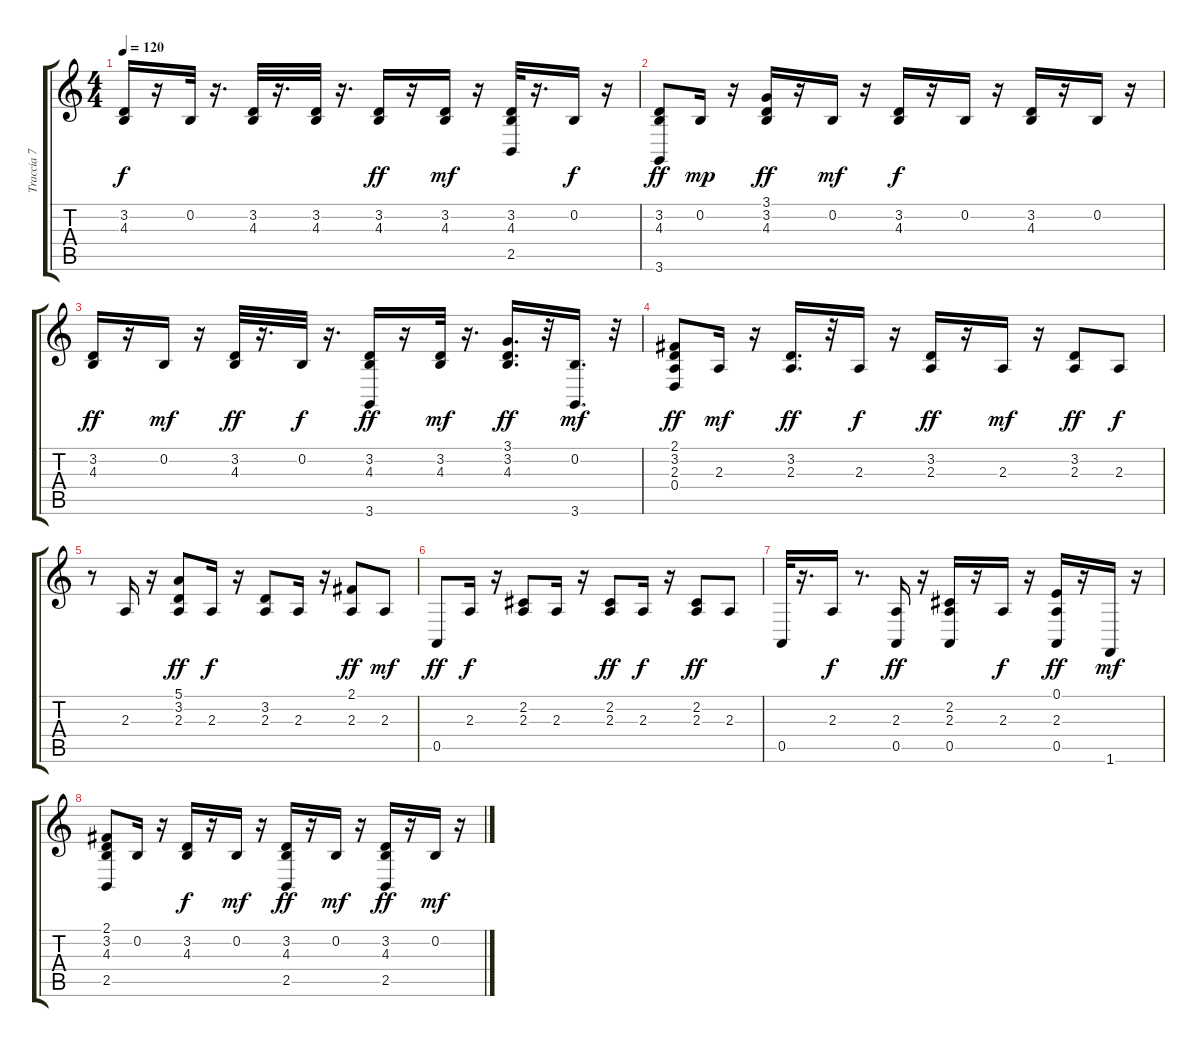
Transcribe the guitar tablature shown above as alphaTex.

\track ("Traccia 7" "Traccia 7") {instrument synthvoice}
\staff {score tabs}
\tuning (E4 B3 G3 D3 A2 E2) {hide}
\ts (4 4)
\tempo 120
\clef g2
\ks c
(3.2 4.3).16{dy f} r.16 0.2.32 r.16{d} (3.2 4.3).32 r.16{d} (3.2 4.3).32 r.16{d} (3.2 4.3).16{dy ff} r.16 (3.2 4.3).16{dy mf} r.16 (3.2 4.3 2.5).32 r.16{d} 0.2.16{dy f} r.16 |
(3.2 4.3 3.6).8{dy ff} 0.2.16{dy mp} r.16 (3.1 3.2 4.3).16{dy ff} r.16 0.2.16{dy mf} r.16 (3.2 4.3).16{dy f} r.16 0.2.16 r.16 (3.2 4.3).16 r.16 0.2.16 r.16 |
(3.2 4.3).16{dy ff} r.16 0.2.16{dy mf} r.16 (3.2 4.3).32{dy ff} r.16{d} 0.2.32{dy f} r.16{d} (3.2 4.3 3.6).16{dy ff} r.16 (3.2 4.3).32{dy mf} r.16{d} (3.1 3.2 4.3).16{d dy ff} r.32 (0.2 3.6).16{d dy mf} r.32 |
(2.1 3.2 2.3 0.4).8{dy ff} 2.3.16{dy mf} r.16 (3.2 2.3).16{d dy ff} r.32 2.3.16{dy f} r.16 (3.2 2.3).16{dy ff} r.16 2.3.16{dy mf} r.16 (3.2 2.3).8{dy ff} 2.3.8{dy f} |
r.8 2.3.16 r.16 (5.1 3.2 2.3).8{dy ff} 2.3.16{dy f} r.16 (3.2 2.3).8 2.3.16 r.16 (2.1 2.3).8{dy ff} 2.3.8{dy mf} |
0.5.8{dy ff} 2.3.16{dy f} r.16 (2.2 2.3).8 2.3.16 r.16 (2.2 2.3).8{dy ff} 2.3.16{dy f} r.16 (2.2 2.3).8{dy ff} 2.3.8 |
0.5.32 r.16{d} 2.3.16{dy f} r.8{d} (2.3 0.5).16{dy ff} r.16 (2.2 2.3 0.5).16 r.16 2.3.16{dy f} r.16 (0.1 2.3 0.5).16{dy ff} r.16 1.6.16{dy mf} r.16 |
(2.1 3.2 4.3 2.5).8 0.2.16 r.16 (3.2 4.3).16{dy f} r.16 0.2.16{dy mf} r.16 (3.2 4.3 2.5).16{dy ff} r.16 0.2.16{dy mf} r.16 (3.2 4.3 2.5).16{dy ff} r.16 0.2.16{dy mf} r.16
